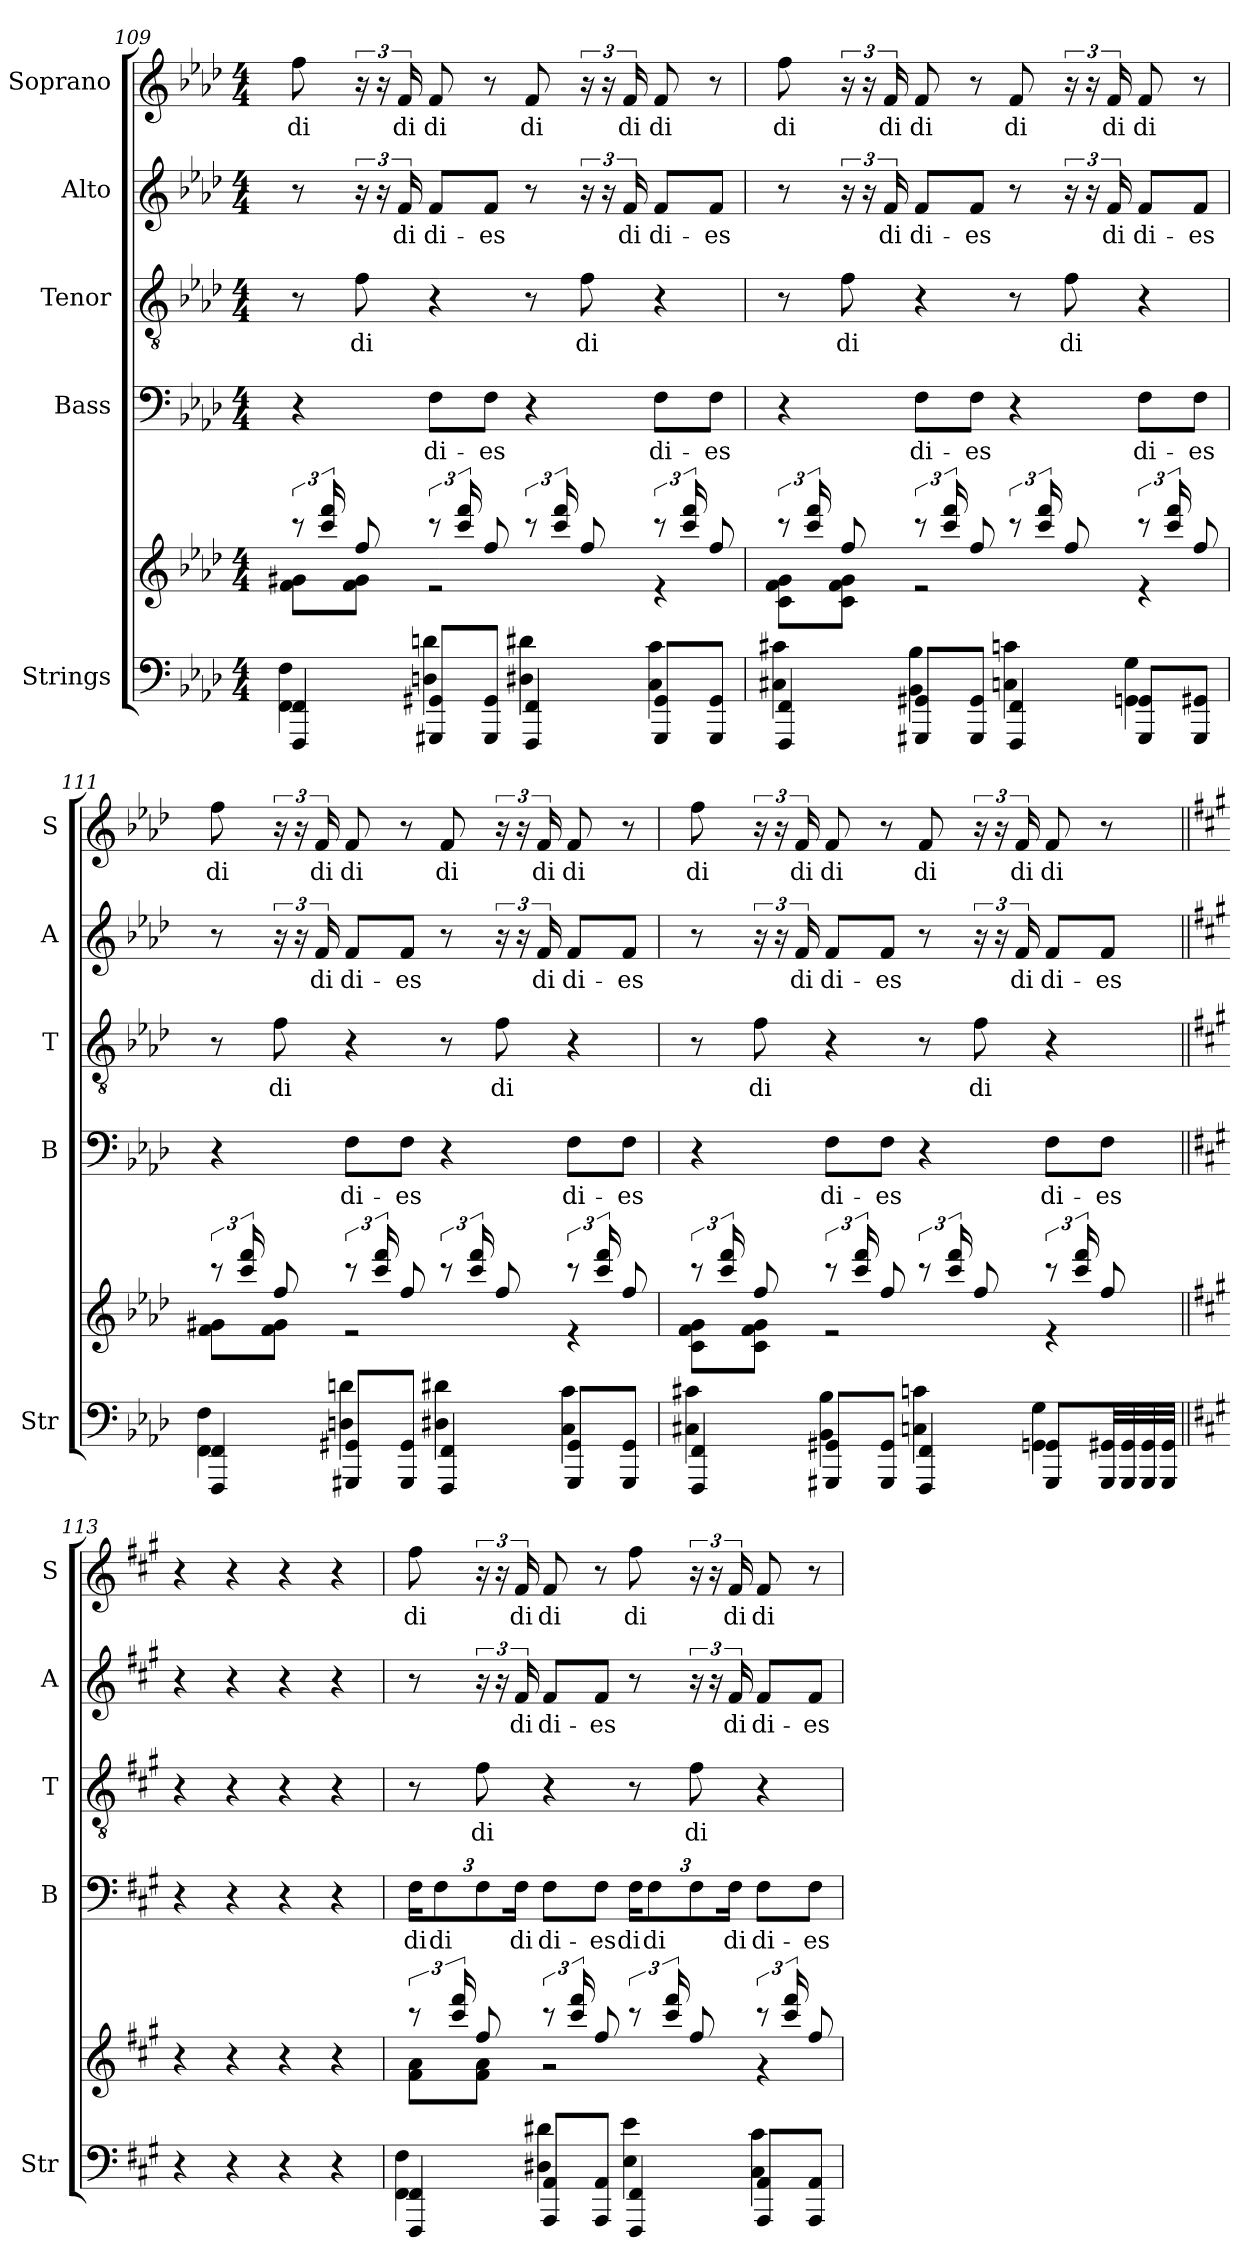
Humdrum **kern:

**kern	**kern	**kern	**text	**kern	**text	**kern	**text	**kern	**text
*part5	*part5	*part4	*part4	*part3	*part3	*part2	*part2	*part1	*part1
*staff6	*staff5	*staff4	*staff4	*staff3	*staff3	*staff2	*staff2	*staff1	*staff1
*I"Strings	*	*I"Bass	*	*I"Tenor	*	*I"Alto	*	*I"Soprano	*
*I'Str	*	*I'B	*	*I'T	*	*I'A	*	*I'S	*
*clefF4	*clefG2	*clefF4	*	*clefGv2	*	*clefG2	*	*clefG2	*
*k[b-e-a-d-]	*k[b-e-a-d-]	*k[b-e-a-d-]	*	*k[b-e-a-d-]	*	*k[b-e-a-d-]	*	*k[b-e-a-d-]	*
*A-:	*A-:	*A-:	*	*A-:	*	*A-:	*	*A-:	*
*M4/4	*M4/4	*M4/4	*	*M4/4	*	*M4/4	*	*M4/4	*
=109	=109	=109	=109	=109	=109	=109	=109	=109	=109
*^	*^	*	*	*	*	*	*	*	*
!	!	!	!	!	!	!	!	!	!	!	!LO:LY:b
4FFF/ 4FF/	4FF\ 4F\	12r	8f\ 8g#X\L	4r	.	8r	.	8r	.	8ff	di
.	.	24ccc/ 24fff/	.	.	.	.	.	.	.	.	.
!	!	!	!	!	!	!	!LO:LY:b	!	!	!	!
.	.	8ff/	8f\ 8g#\J	.	.	8f	di	24r	.	24r	.
.	.	.	.	.	.	.	.	24r	.	24r	.
!	!	!	!	!	!	!	!	!	!LO:LY:b	!	!LO:LY:b
.	.	.	.	.	.	.	.	24f	di	24f	di
!	!	!	!	!	!LO:LY:b	!	!	!	!LO:LY:b	!	!LO:LY:b
8GGG#X/ 8GG#X/L	4Dn\ 4dn\	12r	2r	8FL	di-	4r	.	8fL	di-	8f	di
.	.	24ccc/ 24fff/	.	.	.	.	.	.	.	.	.
!	!	!	!	!	!LO:LY:b	!	!	!	!LO:LY:b	!	!
8GGG#/ 8GG#/J	.	8ff/	.	8FJ	-es	.	.	8fJ	-es	8r	.
!	!	!	!	!	!	!	!	!	!	!	!LO:LY:b
4FFF/ 4FF/	4D#X\ 4d#X\	12r	.	4r	.	8r	.	8r	.	8f	di
.	.	24ccc/ 24fff/	.	.	.	.	.	.	.	.	.
!	!	!	!	!	!	!	!LO:LY:b	!	!	!	!
.	.	8ff/	.	.	.	8f	di	24r	.	24r	.
.	.	.	.	.	.	.	.	24r	.	24r	.
!	!	!	!	!	!	!	!	!	!LO:LY:b	!	!LO:LY:b
.	.	.	.	.	.	.	.	24f	di	24f	di
!	!	!	!	!	!LO:LY:b	!	!	!	!LO:LY:b	!	!LO:LY:b
8GGG#/ 8GG#/L	4C\ 4c\	12r	4r	8FL	di-	4r	.	8fL	di-	8f	di
.	.	24ccc/ 24fff/	.	.	.	.	.	.	.	.	.
!	!	!	!	!	!LO:LY:b	!	!	!	!LO:LY:b	!	!
8GGG#/ 8GG#/J	.	8ff/	.	8FJ	-es	.	.	8fJ	-es	8r	.
=110	=110	=110	=110	=110	=110	=110	=110	=110	=110	=110	=110
!	!	!	!	!	!	!	!	!	!	!	!LO:LY:b
4FFF/ 4FF/	4C#X\ 4c#X\	12r	8c\ 8f\ 8g\L	4r	.	8r	.	8r	.	8ff	di
.	.	24ccc/ 24fff/	.	.	.	.	.	.	.	.	.
!	!	!	!	!	!	!	!LO:LY:b	!	!	!	!
.	.	8ff/	8c\ 8f\ 8g\J	.	.	8f	di	24r	.	24r	.
.	.	.	.	.	.	.	.	24r	.	24r	.
!	!	!	!	!	!	!	!	!	!LO:LY:b	!	!LO:LY:b
.	.	.	.	.	.	.	.	24f	di	24f	di
!	!	!	!	!	!LO:LY:b	!	!	!	!LO:LY:b	!	!LO:LY:b
8GGG#X/ 8GG#X/L	4BB-\ 4B-\	12r	2r	8FL	di-	4r	.	8fL	di-	8f	di
.	.	24ccc/ 24fff/	.	.	.	.	.	.	.	.	.
!	!	!	!	!	!LO:LY:b	!	!	!	!LO:LY:b	!	!
8GGG#/ 8GG#/J	.	8ff/	.	8FJ	-es	.	.	8fJ	-es	8r	.
!	!	!	!	!	!	!	!	!	!	!	!LO:LY:b
4FFF/ 4FF/	4Cn\ 4cn\	12r	.	4r	.	8r	.	8r	.	8f	di
.	.	24ccc/ 24fff/	.	.	.	.	.	.	.	.	.
!	!	!	!	!	!	!	!LO:LY:b	!	!	!	!
.	.	8ff/	.	.	.	8f	di	24r	.	24r	.
.	.	.	.	.	.	.	.	24r	.	24r	.
!	!	!	!	!	!	!	!	!	!LO:LY:b	!	!LO:LY:b
.	.	.	.	.	.	.	.	24f	di	24f	di
!	!	!	!	!	!LO:LY:b	!	!	!	!LO:LY:b	!	!LO:LY:b
8GGG#/ 8GG#/L	4GG\ 4G\	12r	4r	8FL	di-	4r	.	8fL	di-	8f	di
.	.	24ccc/ 24fff/	.	.	.	.	.	.	.	.	.
!	!	!	!	!	!LO:LY:b	!	!	!	!LO:LY:b	!	!
8GGG#/ 8GG#/J	.	8ff/	.	8FJ	-es	.	.	8fJ	-es	8r	.
=111	=111	=111	=111	=111	=111	=111	=111	=111	=111	=111	=111
!	!	!	!	!	!	!	!	!	!	!	!LO:LY:b
4FFF/ 4FF/	4FF\ 4F\	12r	8f\ 8g#X\L	4r	.	8r	.	8r	.	8ff	di
.	.	24ccc/ 24fff/	.	.	.	.	.	.	.	.	.
!	!	!	!	!	!	!	!LO:LY:b	!	!	!	!
.	.	8ff/	8f\ 8g#\J	.	.	8f	di	24r	.	24r	.
.	.	.	.	.	.	.	.	24r	.	24r	.
!	!	!	!	!	!	!	!	!	!LO:LY:b	!	!LO:LY:b
.	.	.	.	.	.	.	.	24f	di	24f	di
!	!	!	!	!	!LO:LY:b	!	!	!	!LO:LY:b	!	!LO:LY:b
8GGG#X/ 8GG#X/L	4Dn\ 4dn\	12r	2r	8FL	di-	4r	.	8fL	di-	8f	di
.	.	24ccc/ 24fff/	.	.	.	.	.	.	.	.	.
!	!	!	!	!	!LO:LY:b	!	!	!	!LO:LY:b	!	!
8GGG#/ 8GG#/J	.	8ff/	.	8FJ	-es	.	.	8fJ	-es	8r	.
!	!	!	!	!	!	!	!	!	!	!	!LO:LY:b
4FFF/ 4FF/	4D#X\ 4d#X\	12r	.	4r	.	8r	.	8r	.	8f	di
.	.	24ccc/ 24fff/	.	.	.	.	.	.	.	.	.
!	!	!	!	!	!	!	!LO:LY:b	!	!	!	!
.	.	8ff/	.	.	.	8f	di	24r	.	24r	.
.	.	.	.	.	.	.	.	24r	.	24r	.
!	!	!	!	!	!	!	!	!	!LO:LY:b	!	!LO:LY:b
.	.	.	.	.	.	.	.	24f	di	24f	di
!	!	!	!	!	!LO:LY:b	!	!	!	!LO:LY:b	!	!LO:LY:b
8GGG#/ 8GG#/L	4C\ 4c\	12r	4r	8FL	di-	4r	.	8fL	di-	8f	di
.	.	24ccc/ 24fff/	.	.	.	.	.	.	.	.	.
!	!	!	!	!	!LO:LY:b	!	!	!	!LO:LY:b	!	!
8GGG#/ 8GG#/J	.	8ff/	.	8FJ	-es	.	.	8fJ	-es	8r	.
=112	=112	=112	=112	=112	=112	=112	=112	=112	=112	=112	=112
!	!	!	!	!	!	!	!	!	!	!	!LO:LY:b
4FFF/ 4FF/	4C#X\ 4c#X\	12r	8c\ 8f\ 8g\L	4r	.	8r	.	8r	.	8ff	di
.	.	24ccc/ 24fff/	.	.	.	.	.	.	.	.	.
!	!	!	!	!	!	!	!LO:LY:b	!	!	!	!
.	.	8ff/	8c\ 8f\ 8g\J	.	.	8f	di	24r	.	24r	.
.	.	.	.	.	.	.	.	24r	.	24r	.
!	!	!	!	!	!	!	!	!	!LO:LY:b	!	!LO:LY:b
.	.	.	.	.	.	.	.	24f	di	24f	di
!	!	!	!	!	!LO:LY:b	!	!	!	!LO:LY:b	!	!LO:LY:b
8GGG#X/ 8GG#X/L	4BB-\ 4B-\	12r	2r	8FL	di-	4r	.	8fL	di-	8f	di
.	.	24ccc/ 24fff/	.	.	.	.	.	.	.	.	.
!	!	!	!	!	!LO:LY:b	!	!	!	!LO:LY:b	!	!
8GGG#/ 8GG#/J	.	8ff/	.	8FJ	-es	.	.	8fJ	-es	8r	.
!	!	!	!	!	!	!	!	!	!	!	!LO:LY:b
4FFF/ 4FF/	4Cn\ 4cn\	12r	.	4r	.	8r	.	8r	.	8f	di
.	.	24ccc/ 24fff/	.	.	.	.	.	.	.	.	.
!	!	!	!	!	!	!	!LO:LY:b	!	!	!	!
.	.	8ff/	.	.	.	8f	di	24r	.	24r	.
.	.	.	.	.	.	.	.	24r	.	24r	.
!	!	!	!	!	!	!	!	!	!LO:LY:b	!	!LO:LY:b
.	.	.	.	.	.	.	.	24f	di	24f	di
!	!	!	!	!	!LO:LY:b	!	!	!	!LO:LY:b	!	!LO:LY:b
8GGG#/ 8GG#/L	4GG\ 4G\	12r	4r	8FL	di-	4r	.	8fL	di-	8f	di
.	.	24ccc/ 24fff/	.	.	.	.	.	.	.	.	.
!	!	!	!	!	!LO:LY:b	!	!	!	!LO:LY:b	!	!
32GGG#/ 32GG#/LL	.	8ff/	.	8FJ	-es	.	.	8fJ	-es	8r	.
32GGG#/ 32GG#/	.	.	.	.	.	.	.	.	.	.	.
32GGG#/ 32GG#/	.	.	.	.	.	.	.	.	.	.	.
32GGG#/ 32GG#/JJJ	.	.	.	.	.	.	.	.	.	.	.
*v	*v	*	*	*	*	*	*	*	*	*	*
*	*v	*v	*	*	*	*	*	*	*	*
=113||	=113||	=113||	=113||	=113||	=113||	=113||	=113||	=113||	=113||
*k[f#c#g#]	*k[f#c#g#]	*k[f#c#g#]	*	*k[f#c#g#]	*	*k[f#c#g#]	*	*k[f#c#g#]	*
*A:	*A:	*A:	*	*A:	*	*A:	*	*A:	*
4r	4r	4r	.	4r	.	4r	.	4r	.
4r	4r	4r	.	4r	.	4r	.	4r	.
4r	4r	4r	.	4r	.	4r	.	4r	.
4r	4r	4r	.	4r	.	4r	.	4r	.
=114	=114	=114	=114	=114	=114	=114	=114	=114	=114
*^	*^	*	*	*	*	*	*	*	*
!	!	!	!	!	!LO:LY:b	!	!	!	!	!	!LO:LY:b
4FFF#/ 4FF#/	4FF#\ 4F#\	12r	8f#\ 8a\L	24F#KL	di	8r	.	8r	.	8ff#	di
.	.	.	.	12F#	di	.	.	.	.	.	.
.	.	24ccc#/ 24fff#/	.	.	.	.	.	.	.	.	.
!	!	!	!	!	!	!	!LO:LY:b	!	!	!	!
.	.	8ff#/	8f#\ 8a\J	12F#	.	8f#	di	24r	.	24r	.
.	.	.	.	.	.	.	.	24r	.	24r	.
!	!	!	!	!	!LO:LY:b	!	!	!	!LO:LY:b	!	!LO:LY:b
.	.	.	.	24F#Jk	di	.	.	24f#	di	24f#	di
!	!	!	!	!	!LO:LY:b	!	!	!	!LO:LY:b	!	!LO:LY:b
8AAA/ 8AA/L	4D#X\ 4d#X\	12r	2r	8F#L	di-	4r	.	8f#L	di-	8f#	di
.	.	24ccc#/ 24fff#/	.	.	.	.	.	.	.	.	.
!	!	!	!	!	!LO:LY:b	!	!	!	!LO:LY:b	!	!
8AAA/ 8AA/J	.	8ff#/	.	8F#J	-es	.	.	8f#J	-es	8r	.
!	!	!	!	!	!LO:LY:b	!	!	!	!	!	!LO:LY:b
4FFF#/ 4FF#/	4E\ 4e\	12r	.	24F#KL	di	8r	.	8r	.	8ff#	di
.	.	.	.	12F#	di	.	.	.	.	.	.
.	.	24ccc#/ 24fff#/	.	.	.	.	.	.	.	.	.
!	!	!	!	!	!	!	!LO:LY:b	!	!	!	!
.	.	8ff#/	.	12F#	.	8f#	di	24r	.	24r	.
.	.	.	.	.	.	.	.	24r	.	24r	.
!	!	!	!	!	!LO:LY:b	!	!	!	!LO:LY:b	!	!LO:LY:b
.	.	.	.	24F#Jk	di	.	.	24f#	di	24f#	di
!	!	!	!	!	!LO:LY:b	!	!	!	!LO:LY:b	!	!LO:LY:b
8AAA/ 8AA/L	4C#\ 4c#\	12r	4r	8F#L	di-	4r	.	8f#L	di-	8f#	di
.	.	24ccc#/ 24fff#/	.	.	.	.	.	.	.	.	.
!	!	!	!	!	!LO:LY:b	!	!	!	!LO:LY:b	!	!
8AAA/ 8AA/J	.	8ff#/	.	8F#J	-es	.	.	8f#J	-es	8r	.
*v	*v	*	*	*	*	*	*	*	*	*	*
*	*v	*v	*	*	*	*	*	*	*	*
=	=	=	=	=	=	=	=	=	=
*-	*-	*-	*-	*-	*-	*-	*-	*-	*-
